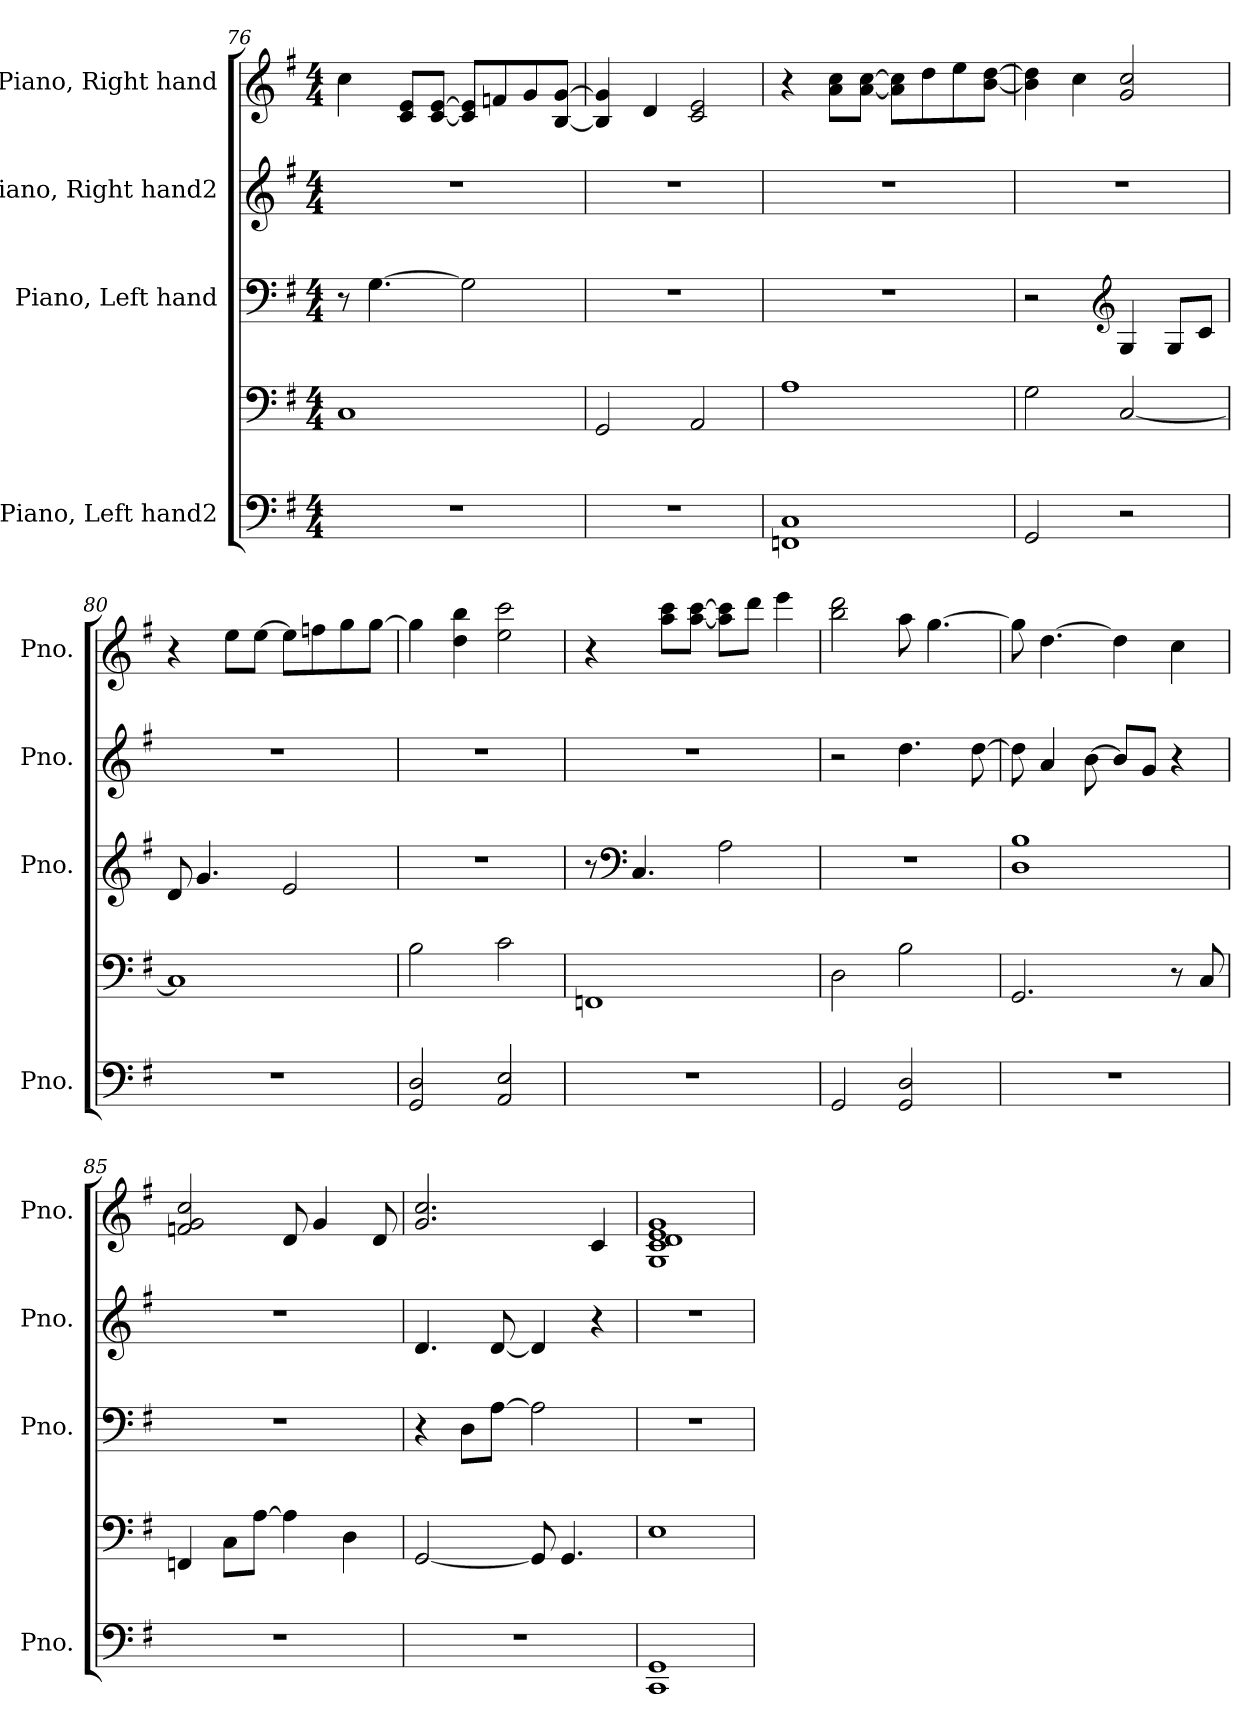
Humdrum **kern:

**kern	**kern	**kern	**kern	**kern
*part4	*part4	*part3	*part2	*part1
*staff5	*staff4	*staff3	*staff2	*staff1
*I"Piano, Left hand2	*	*I"Piano, Left hand	*I"Piano, Right hand2	*I"Piano, Right hand
*I'Pno.	*	*I'Pno.	*I'Pno.	*I'Pno.
*clefF4	*clefF4	*clefF4	*clefG2	*clefG2
*k[f#]	*k[f#]	*k[f#]	*k[f#]	*k[f#]
*M4/4	*M4/4	*M4/4	*M4/4	*M4/4
=76	=76	=76	=76	=76
1r	1C	8r	1r	4cc\
.	.	[4.G\	.	.
.	.	.	.	8c/ 8e/L
.	.	.	.	[8c/ [8e/J
.	.	2G\]	.	8c/] 8e/]L
.	.	.	.	8fn/
.	.	.	.	8g/
.	.	.	.	[8B/ [8g/J
=77	=77	=77	=77	=77
1r	2GG/	1r	1r	4B/] 4g/]
.	.	.	.	4d/
.	2AA/	.	.	2c/ 2e/
!!LO:LB:g=z
=78	=78	=78	=78	=78
1FFn 1C	1A	1r	1r	4r
.	.	.	.	8a\ 8cc\L
.	.	.	.	[8a\ [8cc\J
.	.	.	.	8a\] 8cc\]L
.	.	.	.	8dd\
.	.	.	.	8ee\
.	.	.	.	[8b\ [8dd\J
=79	=79	=79	=79	=79
2GG/	2G\	2r	1r	4b\] 4dd\]
.	.	.	.	4cc\
*	*	*clefG2	*	*
2r	[2C/	4G/	.	2g/ 2cc/
.	.	8G/L	.	.
.	.	8c/J	.	.
=80	=80	=80	=80	=80
1r	1C]	8d/	1r	4r
.	.	4.g/	.	.
.	.	.	.	8ee\L
.	.	.	.	[8ee\J
.	.	2e/	.	8ee\L]
.	.	.	.	8ffn\
.	.	.	.	8gg\
.	.	.	.	[8gg\J
=81	=81	=81	=81	=81
2GG/ 2D/	2B\	1r	1r	4gg\]
.	.	.	.	4dd\ 4bb\
2AA/ 2E/	2c\	.	.	2ee\ 2ccc\
=82	=82	=82	=82	=82
1r	1FFn	8r	1r	4r
*	*	*clefF4	*	*
.	.	4.C/	.	.
.	.	.	.	8aa\ 8ccc\L
.	.	.	.	[8aa\ [8ccc\J
.	.	2A\	.	8aa\] 8ccc\]L
.	.	.	.	8ddd\J
.	.	.	.	4eee\
!!LO:PB:g=z
=83	=83	=83	=83	=83
2GG/	2D\	1r	2r	2bb\ 2ddd\
2GG/ 2D/	2B\	.	4.dd\	8aa\
.	.	.	.	[4.gg\
.	.	.	[8dd\	.
=84	=84	=84	=84	=84
1r	2.GG/	1D 1B	8dd\]	8gg\]
.	.	.	4a/	[4.dd\
.	.	.	[8b\	.
.	.	.	8b/L]	4dd\]
.	.	.	8g/J	.
.	8r	.	4r	4cc\
.	8C/	.	.	.
=85	=85	=85	=85	=85
1r	4FFn/	1r	1r	2fn/ 2g/ 2cc/
.	8C\L	.	.	.
.	[8A\J	.	.	.
.	4A\]	.	.	8d/
.	.	.	.	4g/
.	4D\	.	.	.
.	.	.	.	8d/
=86	=86	=86	=86	=86
1r	[2GG/	4r	4.d/	2.g/ 2.cc/
.	.	8D\L	.	.
.	.	[8A\J	[8d/	.
.	8GG/]	2A\]	4d/]	.
.	4.GG/	.	.	.
.	.	.	4r	4c/
=87	=87	=87	=87	=87
1CC 1GG	1E	1r	1r	1G 1c 1d 1e 1g
=	=	=	=	=
*-	*-	*-	*-	*-
